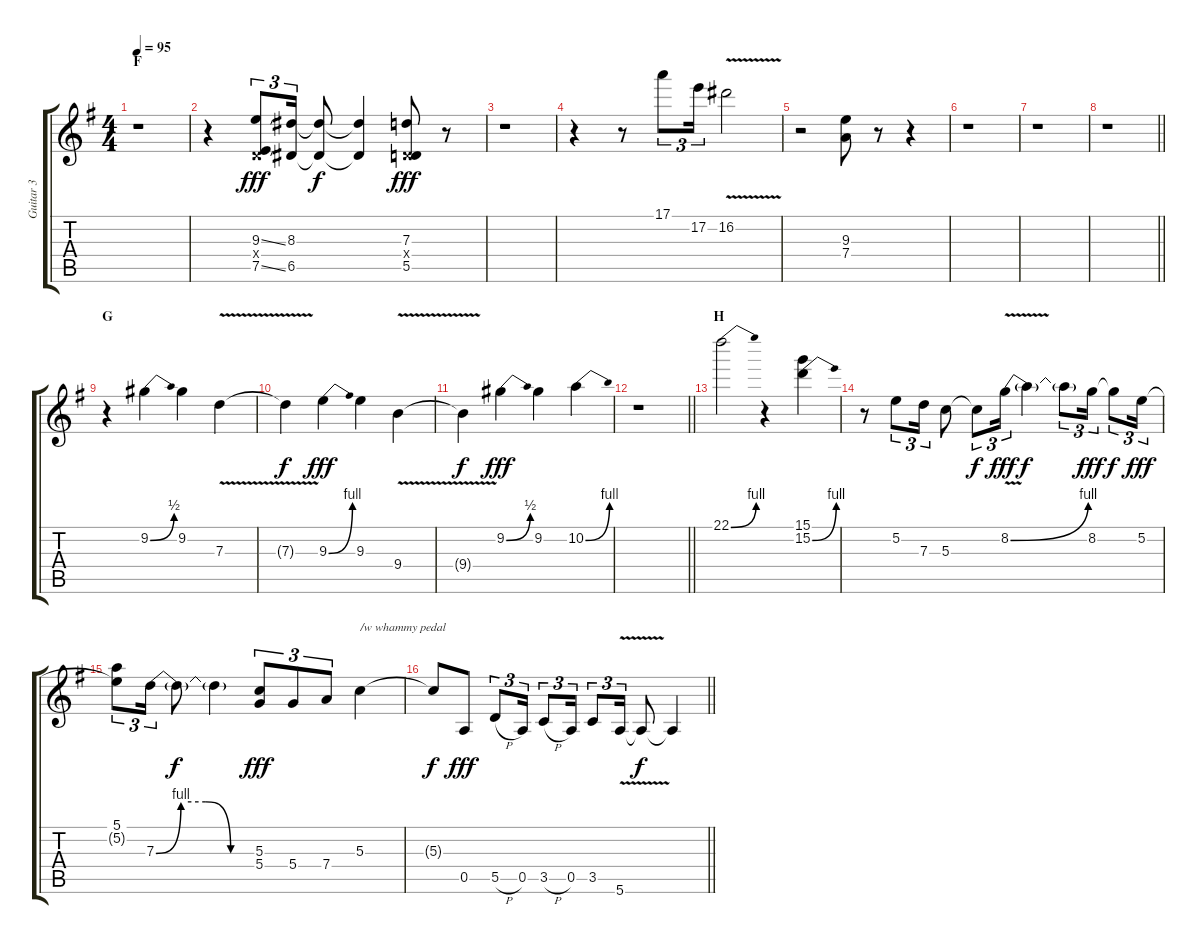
\track ("Guitar 3" "Guitar 3") {instrument distortionguitar}
\staff {score tabs}
\tuning (E4 B3 G3 D3 A2 E2) {hide}
\ts (4 4)
\section ("" "F")
\tempo 95
\clef g2
\ks g
r.1{dy f} |
r.4 (9.3{ss} 0.4{x} 7.5{ss}).8{tu (3 2) dy fff} (8.3 6.5).16{tu (3 2)} (8.3{t} 6.5{t}).8{dy f} (8.3{t} 6.5{t}).4 (7.3 0.4{x} 5.5).8{dy fff} r.8 |
r.1 |
r.4 r.8 17.1.8{tu (3 2)} 17.2.16{tu (3 2)} 16.2{v}.2 |
r.2 (9.3 7.4).8 r.8 r.4 |
r.1 |
r.1 |
\barLineRight lightlight
r.1 |
\section ("" "G")
r.4 9.2{be (bend 0 0 60 2)}.4 9.2.4 7.3{v}.4 |
7.3{t}.4{dy f} 9.3{be (bend 0 0 60 4)}.4{dy fff} 9.3.4 9.4{v}.4 |
9.4{t}.4{dy f} 9.2{be (bend 0 0 60 2)}.4{dy fff} 9.2.4 10.2{be (bend 0 0 60 4)}.4 |
\barLineRight lightlight
r.1 |
\section ("" "H")
22.1{be (bend 0 0 60 4)}.2 r.4 (15.1 15.2{be (bend 0 0 60 4)}).4 |
r.8 5.2.8{tu (3 2)} 7.3.16{tu (3 2)} 5.3.8 5.3{t}.8{tu (3 2) dy f} 8.2{be (bend 0 0 60 4) v}.16{tu (3 2) dy fff} 8.2{t}.4{dy f} 8.2{t}.8{tu (3 2)} 8.2.16{tu (3 2) dy fff} 8.2{t}.8{tu (3 2) dy f} 5.2.16{tu (3 2) dy fff} |
(5.1 5.2{t}).8{tu (3 2)} 7.3{be (custom 0 0 15 4 30 4 45 0 60 0)}.16{tu (3 2)} 7.3{t}.8{dy f} 7.3{t}.4 (5.3 5.4).8{tu (3 2) dy fff} 5.4.8{tu (3 2)} 7.4.8{tu (3 2)} 5.3.4{txt "/w whammy pedal" volume 0} |
\barLineRight lightlight
5.3{t}.8{dy f} 0.5.8{dy fff volume 16} 5.5{h}.8{tu (3 2)} 0.5.16{tu (3 2)} 3.5{h}.8{tu (3 2)} 0.5.16{tu (3 2)} 3.5.8{tu (3 2)} 5.6{v}.16{tu (3 2)} 5.6{t}.8{dy f} 5.6{t}.4
